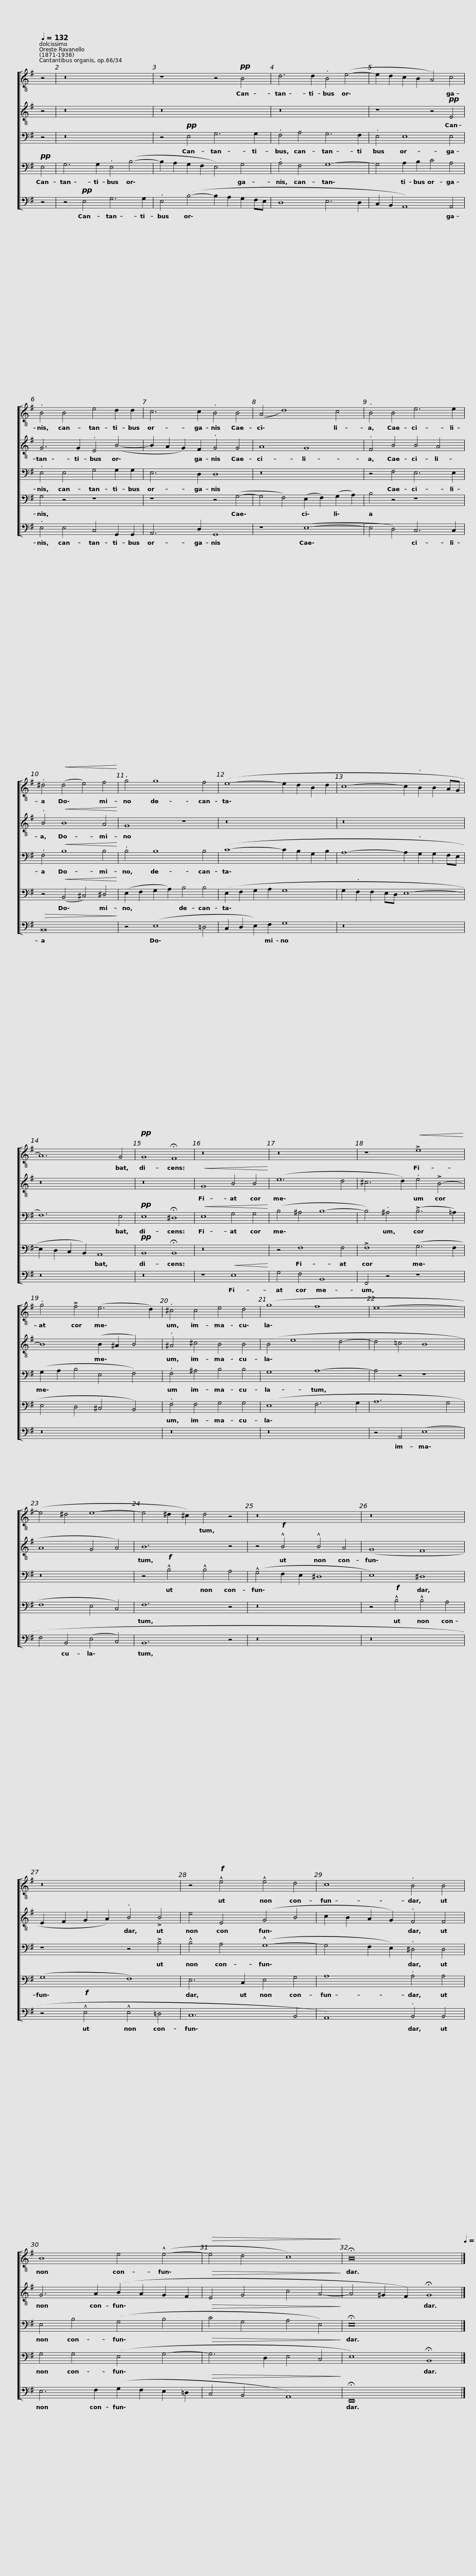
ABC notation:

X:1
%%score [ 1 2 3 4 5 ]
L:1/8
Q:1/4=132
M:none
I:linebreak $
K:G
V:1 treble-8
V:2 treble-8
V:3 bass
V:4 bass
V:5 bass
V:1
 z4 | z16 | z8 z4!pp! B4 | d6 d2 B4 (e4- | e2 d2 c2 B2 A4) c4 |$ %5
 B4 B4 e4 d2 d2 | c6 c2 B4 B4 | (A4 d8) c4 | B4 B4 e6 e2 | ^d4!<(! (d4 e4) f4!<)! |$ %10
 g4 g8 f4 | (e8- e2 d2 B2 d2 | c8- c2 B2 B2 AG | A12) G4 |!pp! G8 !fermata!F8 |$ %15
 z16 |$ z16 | z8!<(! !>!e8!<)! | g4 !>!f4 (e6 d2) | ^c4 c4 e4 d4 | %20
 (g8 f8 |$ e16- |$ e4 ^d4 e8- | e4 ^d2 ^c2) d4 z4 | z16 | %25
 z16 | z16 |$ z4!f! !^!e4 !^!e4 d4 | c8 B4 B4 | B8[Q:1/4=131] e4[Q:1/4=129] (!^!e4-[Q:1/4=130][Q:1/4=128] | %30
[Q:1/4=126]!>(! e4[Q:1/4=124] d4[Q:1/4=122] c8)!>)![Q:1/4=120] |[Q:1/4=118] !fermata!B16[Q:1/4=117][Q:1/4=116][Q:1/4=113] |] %32
V:2
 z4 | z16 | z16 | z16 | z8 z4!pp! E4 |$ %5
 G6 G2 E4 (B4- | B2 A2 G2) F2 G4 G4 | A8 G8 | F4 B4 B4 A4 | B4!<(! B8 A4!<)! |$ %10
 G8 z8 | z16 | z16 | z16 | z16 |$ %15
!<(! G8 B4 B4!<)! |$ (e12 d4 | ^c6 d2) e4 !>!B4- | B8 (B2 ^A2 B4) | ^A4 ^c4 B4 B4 | %20
 (B4 e8 d4- |$ d4 =c4 B8 |$ A8 G4 A4) | B12 z4 | z4!f! !^!B4 !^!B4 A4 | %25
 (G8 F8 | E2 F2 G2 A2) B4 !>!B4 |$ e4 E4 (G4 B4 | c2 B2 A2 G2) F4 F4 | G6 A2 (B2 A2 G2 F2 | %30
!>(! E4 G4 c4 A4-!>)! | A4 ^G2 F2) !fermata!G8 |] %32
V:3
 z4 | z16 | z4!pp! E,4 G,6 G,2 | F,4 A,4 G,6 F,2 | E,4 E,8 E,4 |$ %5
 E,4 E,4 G,4 G,2 G,2 | E,6 D,2 D,8 | z16 | z4 F,4 E,6 E,2 | F,4!<(! B,8 B,4!<)! |$ %10
 B,4 B,8 B,4 | (C8- C2 B,2 G,2 B,2 | A,8- A,2 G,2 G,2 F,E, | F,12) E,4 |!pp! E,8 !fermata!^D,8 |$ %15
!<(! E,8 G,4 G,4!<)! |$ (B,4 ^A,4 B,8- | B,4) ^A,4 (!>!B,6 =A,2) | (G,2 A,2 B,4 E,4 F,4) | F,4 ^A,4 B,4 B,4 | %20
 G,8 A,8- |$ A,4 z4 z8 |$ z16 | z4!f! !^!B,4 !^!B,4 A,4 | (!^!G,4 F,2 E,2 ^D,8 | %25
 E,8) ^D,8 | z8 z4 !>!B,4 |$ !^!B,4 A,4 (!^!G,8- | G,4 F,2 E,2) ^D,4 D,4 | E,4 B,4 (G,4 B,4 | %30
!>(! C4 G,4 A,4 E,4)!>)! | !fermata!E,16 |] %32
V:4
!pp! E,4 | G,6 G,2 E,4 (B,4- | B,2 A,2 G,2 F,2 E,4) G,4 | A,4 F,4 G,8- | G,4 A,2 B,2 C4 A,4 |$ %5
 G,4 z4 z8 | z8 z4 (G,4- | G,4 F,4) (E,2 F,2) (G,2 A,2) | B,4 z4 z8 | z4!<(! (B,,4 ^C,4) ^D,4!<)! |$ %10
 (E,2 F,2 G,2 A,2) B,4 B,4 | (E,2 F,2 G,2 A,2 G,8 | G,2 F,2 F,2 E,D, E,8- | E,2 D,2 C,2 B,,2) A,,8 |!pp! B,,8 !fermata!B,,8 |$ %15
 z16 |$ z4 F,8 F,4 | !>!F,8 (G,6 F,2 | E,4 D,4 ^C,4 B,,4) | F,4 F,4 G,4 G,4 | %20
 (E,8 F,6 G,2 |$ A,12 G,4 |$ F,8 E,4 C,4) | F,12 z4 | z16 | %25
 z4!f! !^!B,4 !^!B,4 A,4 | (G,8 F,8) |$ E,6 C,2 E,4 G,4 | A,8 A,4 A,4 | G,4 G,4 (E,4 G,4- | %30
!>(! G,6 D,2 E,4 C,4!>)! | E,8) !fermata!B,,8 |] %32
V:5
 z4 | z4!pp! E,4 G,6 G,2 | E,4 (B,4- B,2 A,2 G,2 F,E, | D,8 E,6 D,2 | C,2 B,,2 A,,8) A,,4 |$ %5
 E,4 E,4 C,4 G,,2 G,,2 | A,,6 D,2 G,,8 | z8 (E,8- | E,4 D,4) C,6 C,2 |!>(! B,,16!>)! |$ %10
 z4 (E,8 =D,4 | C,2 D,2 E,2) F,2 G,8 | z16 | z16 | z16 |$ %15
 z8!<(! E,8!<)! |$ G,4 F,4 B,,8 | F,,4 z4 z8 | z16 | z16 | %20
 z16 |$ z4 A,,4 (E,8 |$ F,4 B,,4 (E,4 C,4) | B,,12 z4 | z16 | %25
 z16 | z4!f! !^!E,4 !^!E,4 =D,4 |$ C,12 B,,4 | A,,8) B,,4 B,,4 | E,6 F,2 (G,2 F,2 E,2 =D,2 | %30
!>(! C,4 B,,4 A,,8)!>)! | !fermata!E,,16 |] %32
